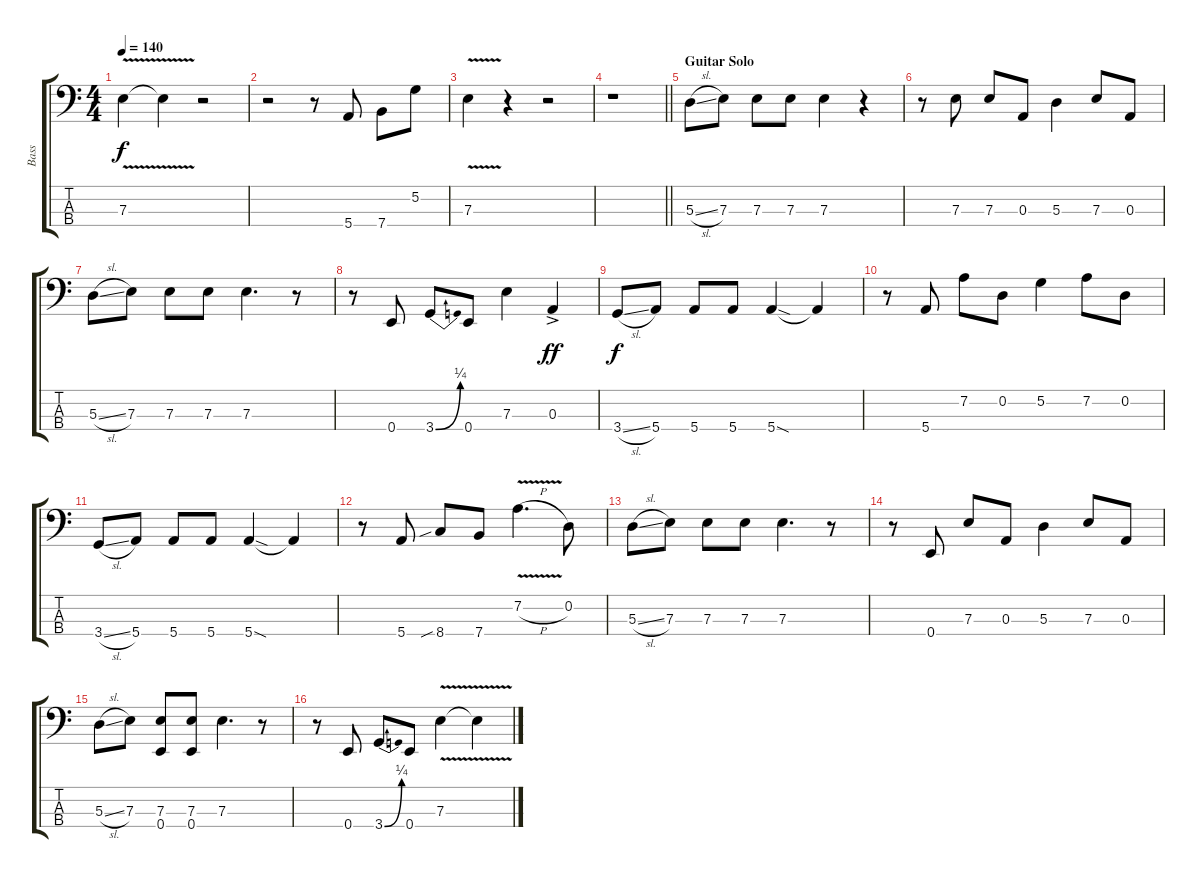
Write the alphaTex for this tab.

\track ("Bass" "Bass") {instrument electricbassfinger}
\staff {score tabs}
\tuning (G2 D2 A1 E1) {hide}
\ts (4 4)
\tempo 140
\clef f4
\ks c
7.3{v}.4{dy f} 7.3{t}.4 r.2 |
r.2 r.8 5.4.8 7.4.8 5.2.8 |
7.3{v}.4 r.4 r.2 |
\barLineRight lightlight
r.1 |
\section ("" "Guitar Solo")
5.3{sl}.8 7.3.8 7.3.8 7.3.8 7.3.4 r.4 |
r.8 7.3.8 7.3.8 0.3.8 5.3.4 7.3.8 0.3.8 |
5.3{sl}.8 7.3.8 7.3.8 7.3.8 7.3.4{d} r.8 |
r.8 0.4.8 3.4{be (bend 0 0 60 1)}.8 0.4.8 7.3.4 0.3{ac}.4{dy ff} |
3.4{sl}.8{dy f} 5.4.8 5.4.8 5.4.8 5.4{sod}.4 5.4{t}.4 |
r.8 5.4.8 7.2.8 0.2.8 5.2.4 7.2.8 0.2.8 |
3.4{sl}.8 5.4.8 5.4.8 5.4.8 5.4{sod}.4 5.4{t}.4 |
r.8 5.4.8 8.4{sib}.8 7.4.8 7.2{v h}.4{d} 0.2.8 |
5.3{sl}.8 7.3.8 7.3.8 7.3.8 7.3.4{d} r.8 |
r.8 0.4.8 7.3.8 0.3.8 5.3.4 7.3.8 0.3.8 |
5.3{sl}.8 7.3.8 (7.3 0.4).8 (7.3 0.4).8 7.3.4{d} r.8 |
r.8 0.4.8 3.4{be (bend 0 0 60 1)}.8 0.4.8 7.3{v}.4 7.3{t}.4
